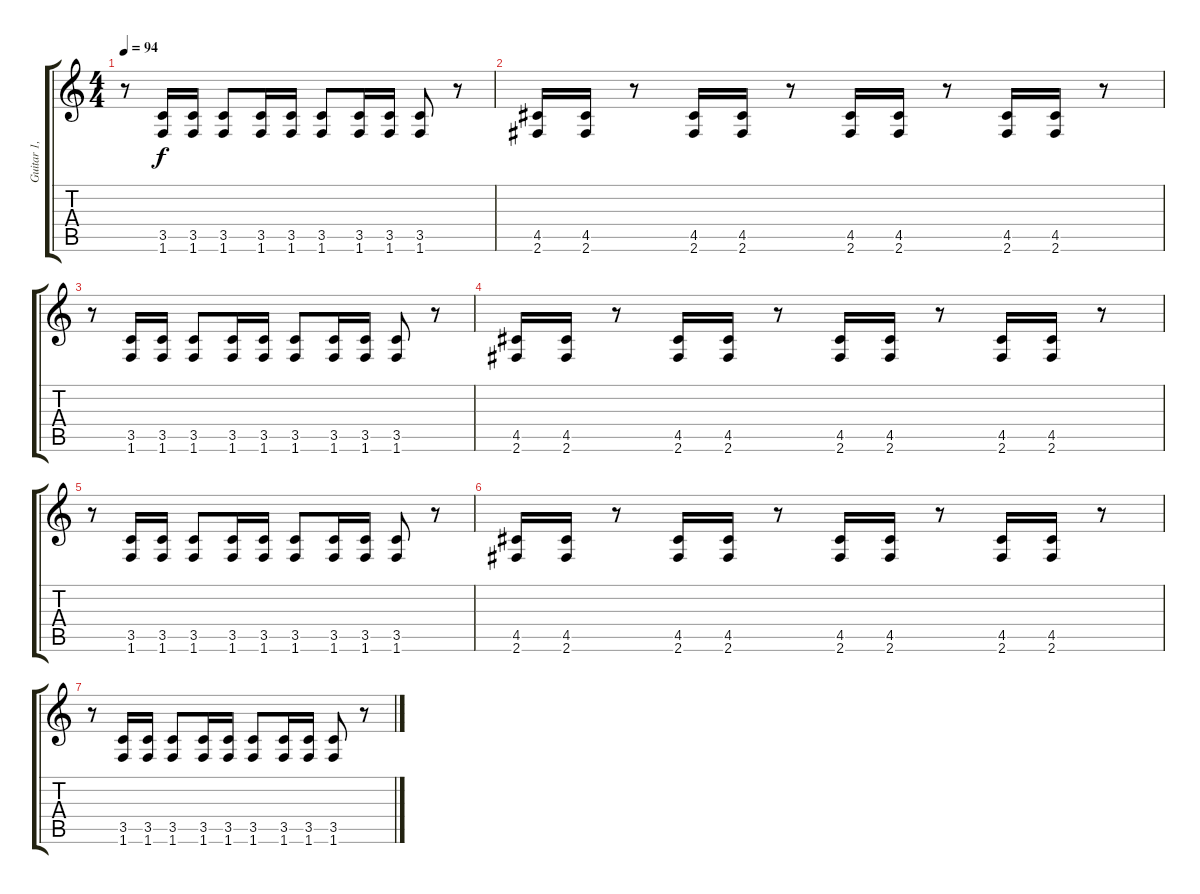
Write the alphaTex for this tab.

\track ("Guitar 1, Dime" "Guitar 1, ") {instrument overdrivenguitar}
\staff {score tabs}
\tuning (E4 B3 G3 D3 A2 E2) {hide}
\ts (4 4)
\tempo 94
\clef g2
\ks c
r.8{dy f} (3.5 1.6).16 (3.5 1.6).16 (3.5 1.6).8 (3.5 1.6).16 (3.5 1.6).16 (3.5 1.6).8 (3.5 1.6).16 (3.5 1.6).16 (3.5 1.6).8 r.8 |
(4.5 2.6).16 (4.5 2.6).16 r.8 (4.5 2.6).16 (4.5 2.6).16 r.8 (4.5 2.6).16 (4.5 2.6).16 r.8 (4.5 2.6).16 (4.5 2.6).16 r.8 |
r.8 (3.5 1.6).16 (3.5 1.6).16 (3.5 1.6).8 (3.5 1.6).16 (3.5 1.6).16 (3.5 1.6).8 (3.5 1.6).16 (3.5 1.6).16 (3.5 1.6).8 r.8 |
(4.5 2.6).16 (4.5 2.6).16 r.8 (4.5 2.6).16 (4.5 2.6).16 r.8 (4.5 2.6).16 (4.5 2.6).16 r.8 (4.5 2.6).16 (4.5 2.6).16 r.8 |
r.8 (3.5 1.6).16 (3.5 1.6).16 (3.5 1.6).8 (3.5 1.6).16 (3.5 1.6).16 (3.5 1.6).8 (3.5 1.6).16 (3.5 1.6).16 (3.5 1.6).8 r.8 |
(4.5 2.6).16 (4.5 2.6).16 r.8 (4.5 2.6).16 (4.5 2.6).16 r.8 (4.5 2.6).16 (4.5 2.6).16 r.8 (4.5 2.6).16 (4.5 2.6).16 r.8 |
r.8 (3.5 1.6).16 (3.5 1.6).16 (3.5 1.6).8 (3.5 1.6).16 (3.5 1.6).16 (3.5 1.6).8 (3.5 1.6).16 (3.5 1.6).16 (3.5 1.6).8 r.8
